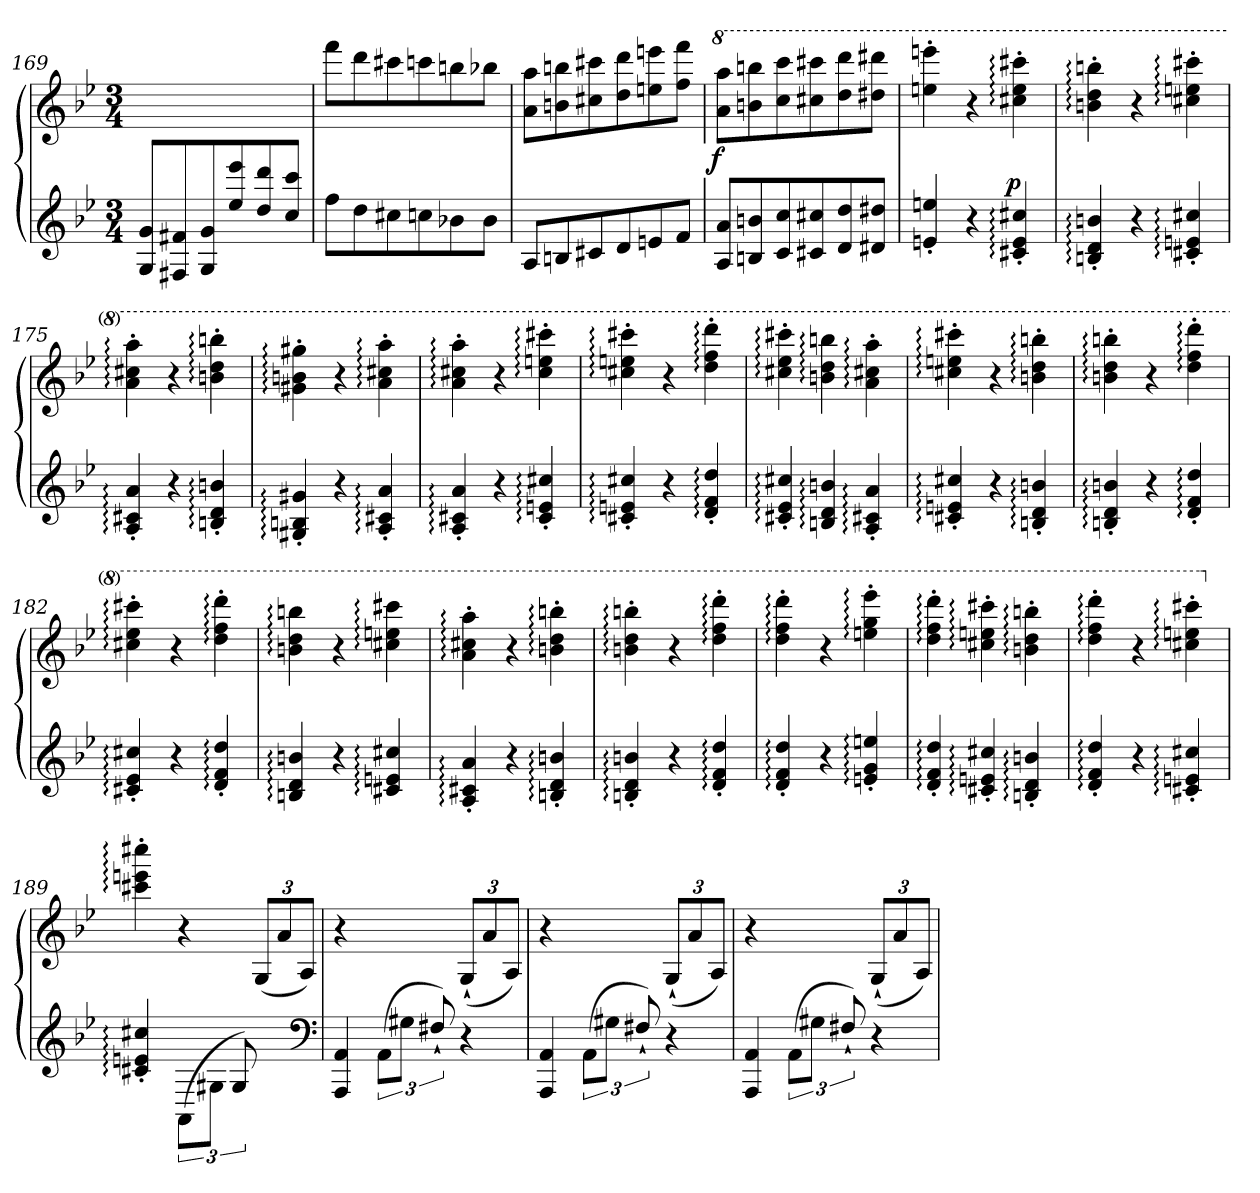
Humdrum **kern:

**kern	**kern	**dynam
*part1	*part1	*part1
*staff2	*staff1	*staff1/2
*clefG2	*clefG2	*
*k[b-e-]	*k[b-e-]	*
*B-:	*B-:	*
*M3/4	*M3/4	*
=169	=169	=169
8G/ 8g/L	2ryy	.
8F#X/ 8f#X/	.	.
8G/ 8g/	.	.
8ee-\ 8eee-\	.	.
8dd\ 8ddd\	4ryy	.
8cc\ 8ccc\J	.	.
=170	=170	=170
8ff\L	8fff\L	.
8dd\	8ddd\	.
8cc#X\	8ccc#X\	.
8ccn\	8cccn\	.
8b-X\	8bbn\	.
8b-\J	8bb-X\J	.
=171	=171	=171
8A/L	8a\ 8aa\L	.
8Bn/	8bn\ 8bbn\	.
8c#X/	8cc#X\ 8ccc#X\	.
8d/	8dd\ 8ddd\	.
8en/	8een\ 8eeen\	.
8f/J	8ff\ 8fff\J	.
=172	=172	=172
*	*8va	*
!	!	!LO:DY:b:cj
8A/ 8a/L	8aa\ 8aaa\L	f
8Bn/ 8bn/	8bbn\ 8bbbn\	.
8c/ 8cc/	8ccc\ 8cccc\	.
8c#X/ 8cc#X/	8ccc#X\ 8cccc#X\	.
8d/ 8dd/	8ddd\ 8dddd\	.
8d#X/ 8dd#X/J	8ddd#X\ 8dddd#X\J	.
=173	=173	=173
4en'</ 4een'</	4eeen'>\ 4eeeen'>\	.
4r	4r	.
!	!	!LO:DY:a=2:cj
4c#X:'</ 4e:'</ 4cc#X:'</	4ccc#X:'>\ 4eee:'>\ 4cccc#X:'>\	p
!!LO:LB:g=z
=174	=174	=174
4Bn:'</ 4d:'</ 4bn:'</	4bbn:'>\ 4ddd:'>\ 4bbbn:'>\	.
4r	4r	.
4c#X:'</ 4en:'</ 4cc#X:'</	4ccc#X:'>\ 4eeen:'>\ 4cccc#X:'>\	.
=175	=175	=175
4A:'</ 4c#X:'</ 4a:'</	4aa:'>\ 4ccc#X:'>\ 4aaa:'>\	.
4r	4r	.
4Bn:'</ 4d:'</ 4bn:'</	4bbn:'>\ 4ddd:'>\ 4bbbn:'>\	.
=176	=176	=176
4G#X:'</ 4Bn:'</ 4g#X:'</	4gg#X:'>\ 4bbn:'>\ 4ggg#X:'>\	.
4r	4r	.
4A:'</ 4c#X:'</ 4a:'</	4aa:'>\ 4ccc#X:'>\ 4aaa:'>\	.
=177	=177	=177
4A:'</ 4c#X:'</ 4a:'</	4aa:'>\ 4ccc#X:'>\ 4aaa:'>\	.
4r	4r	.
4c#:'</ 4en:'</ 4cc#X:'</	4ccc#:'>\ 4eeen:'>\ 4cccc#X:'>\	.
=178	=178	=178
4c#X:'</ 4en:'</ 4cc#X:'</	4ccc#X:'>\ 4eeen:'>\ 4cccc#X:'>\	.
4r	4r	.
4d:'</ 4f:'</ 4dd:'</	4ddd:'>\ 4fff:'>\ 4dddd:'>\	.
=179	=179	=179
4c#X:'</ 4e-:'</ 4cc#X:'</	4ccc#X:'>\ 4eee-:'>\ 4cccc#X:'>\	.
4Bn:/ 4d:/ 4bn:/	4bbn:\ 4ddd:\ 4bbbn:\	.
4A:'</ 4c#X:'</ 4a:'</	4aa:'>\ 4ccc#X:'>\ 4aaa:'>\	.
=180	=180	=180
4c#X:'</ 4en:'</ 4cc#X:'</	4ccc#X:'>\ 4eeen:'>\ 4cccc#X:'>\	.
4r	4r	.
4Bn:'</ 4d:'</ 4bn:'</	4bbn:'>\ 4ddd:'>\ 4bbbn:'>\	.
=181	=181	=181
4Bn:'</ 4d:'</ 4bn:'</	4bbn:'>\ 4ddd:'>\ 4bbbn:'>\	.
4r	4r	.
4d:'</ 4f:'</ 4dd:'</	4ddd:'>\ 4fff:'>\ 4dddd:'>\	.
!!LO:LB:g=z
=182	=182	=182
4c#X:'</ 4e-:'</ 4cc#X:'</	4ccc#X:'>\ 4eee-:'>\ 4cccc#X:'>\	.
4r	4r	.
4d:'</ 4f:'</ 4dd:'</	4ddd:'>\ 4fff:'>\ 4dddd:'>\	.
=183	=183	=183
4Bn:/ 4d:/ 4bn:/	4bbn:\ 4ddd:\ 4bbbn:\	.
4r	4r	.
4c#X:/ 4en:/ 4cc#X:/	4ccc#X:\ 4eeen:\ 4cccc#X:\	.
=184	=184	=184
4A:'</ 4c#X:'</ 4a:'</	4aa:'>\ 4ccc#X:'>\ 4aaa:'>\	.
4r	4r	.
4Bn:'</ 4d:'</ 4bn:'</	4bbn:'>\ 4ddd:'>\ 4bbbn:'>\	.
=185	=185	=185
4Bn:'</ 4d:'</ 4bn:'</	4bbn:'>\ 4ddd:'>\ 4bbbn:'>\	.
4r	4r	.
4d:'</ 4f:'</ 4dd:'</	4ddd:'>\ 4fff:'>\ 4dddd:'>\	.
=186	=186	=186
4d:'</ 4f:'</ 4dd:'</	4ddd:'>\ 4fff:'>\ 4dddd:'>\	.
4r	4r	.
4en:'</ 4g:'</ 4een:'</	4eeen:'>\ 4ggg:'>\ 4eeee-:'>\	.
=187	=187	=187
4d:'</ 4f:'</ 4dd:'</	4ddd:'>\ 4fff:'>\ 4dddd:'>\	.
4c#X:'</ 4en:'</ 4cc#X:'</	4ccc#X:'>\ 4eeen:'>\ 4cccc#X:'>\	.
4Bn:'</ 4d:'</ 4bn:'</	4bbn:'>\ 4ddd:'>\ 4bbbn:'>\	.
=188	=188	=188
4d:'</ 4f:'</ 4dd:'</	4ddd:'>\ 4fff:'>\ 4dddd:'>\	.
4r	4r	.
4c#X:'</ 4en:'</ 4cc#X:'</	4ccc#X:'>\ 4eeen:'>\ 4cccc#X:'>\	.
=189	=189	=189
*	*X8va	*
4c#X:'>/ 4en:'>/ 4cc#X:'>/	4ccc#X:'>\ 4eeen:'>\ 4cccc#X:'>\	.
(>12AA\L	4r	.
12G#X\J	.	.
12G#/)	.	.
4ryy	(<12G/L	.
.	12a/	.
.	12A/J)	.
*clefF4	*	*
!!LO:PB:g=z
=190	=190	=190
4AAA/ 4AA/	4r	.
(12AA\L	4ryy	.
12G#X\J	.	.
12F#X`</)	.	.
4r	(<12G`</L	.
.	12a/	.
.	12A/J)	.
=191	=191	=191
4AAA/ 4AA/	4r	.
(12AA\L	4ryy	.
12G#X\J	.	.
12F#X`</)	.	.
4r	(<12G`</L	.
.	12a/	.
.	12A/J)	.
=192	=192	=192
4AAA/ 4AA/	4r	.
(12AA\L	4ryy	.
12G#X\J	.	.
12F#X`</)	.	.
4r	(<12G`</L	.
.	12a/	.
.	12A/J)	.
=	=	=
*-	*-	*-
